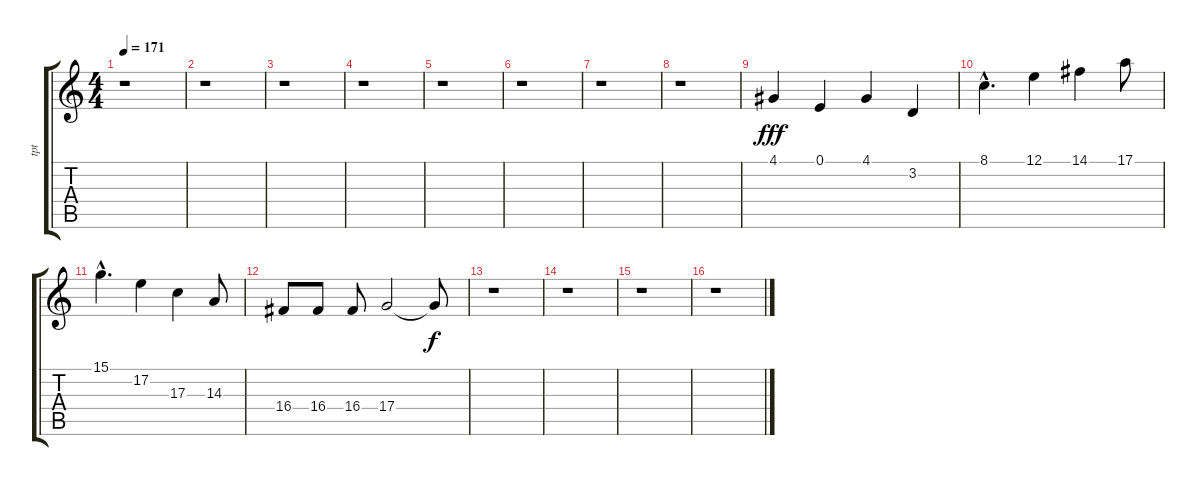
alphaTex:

\track ("tpt" "tpt") {instrument trumpet}
\staff {score tabs}
\tuning (E4 B3 G3 D3 A2 E2) {hide}
\ts (4 4)
\tempo 171
\clef g2
\ks c
r.1{dy fff} |
r.1 |
r.1 |
r.1 |
r.1 |
r.1 |
r.1 |
r.1 |
4.1.4 0.1.4 4.1.4 3.2.4 |
8.1{hac}.4{d} 12.1.4 14.1.4 17.1.8 |
15.1{hac}.4{d} 17.2.4 17.3.4 14.3.8 |
16.4.8 16.4.8 16.4.8 17.4.2 17.4{t}.8{dy f} |
r.1 |
r.1 |
r.1 |
r.1
